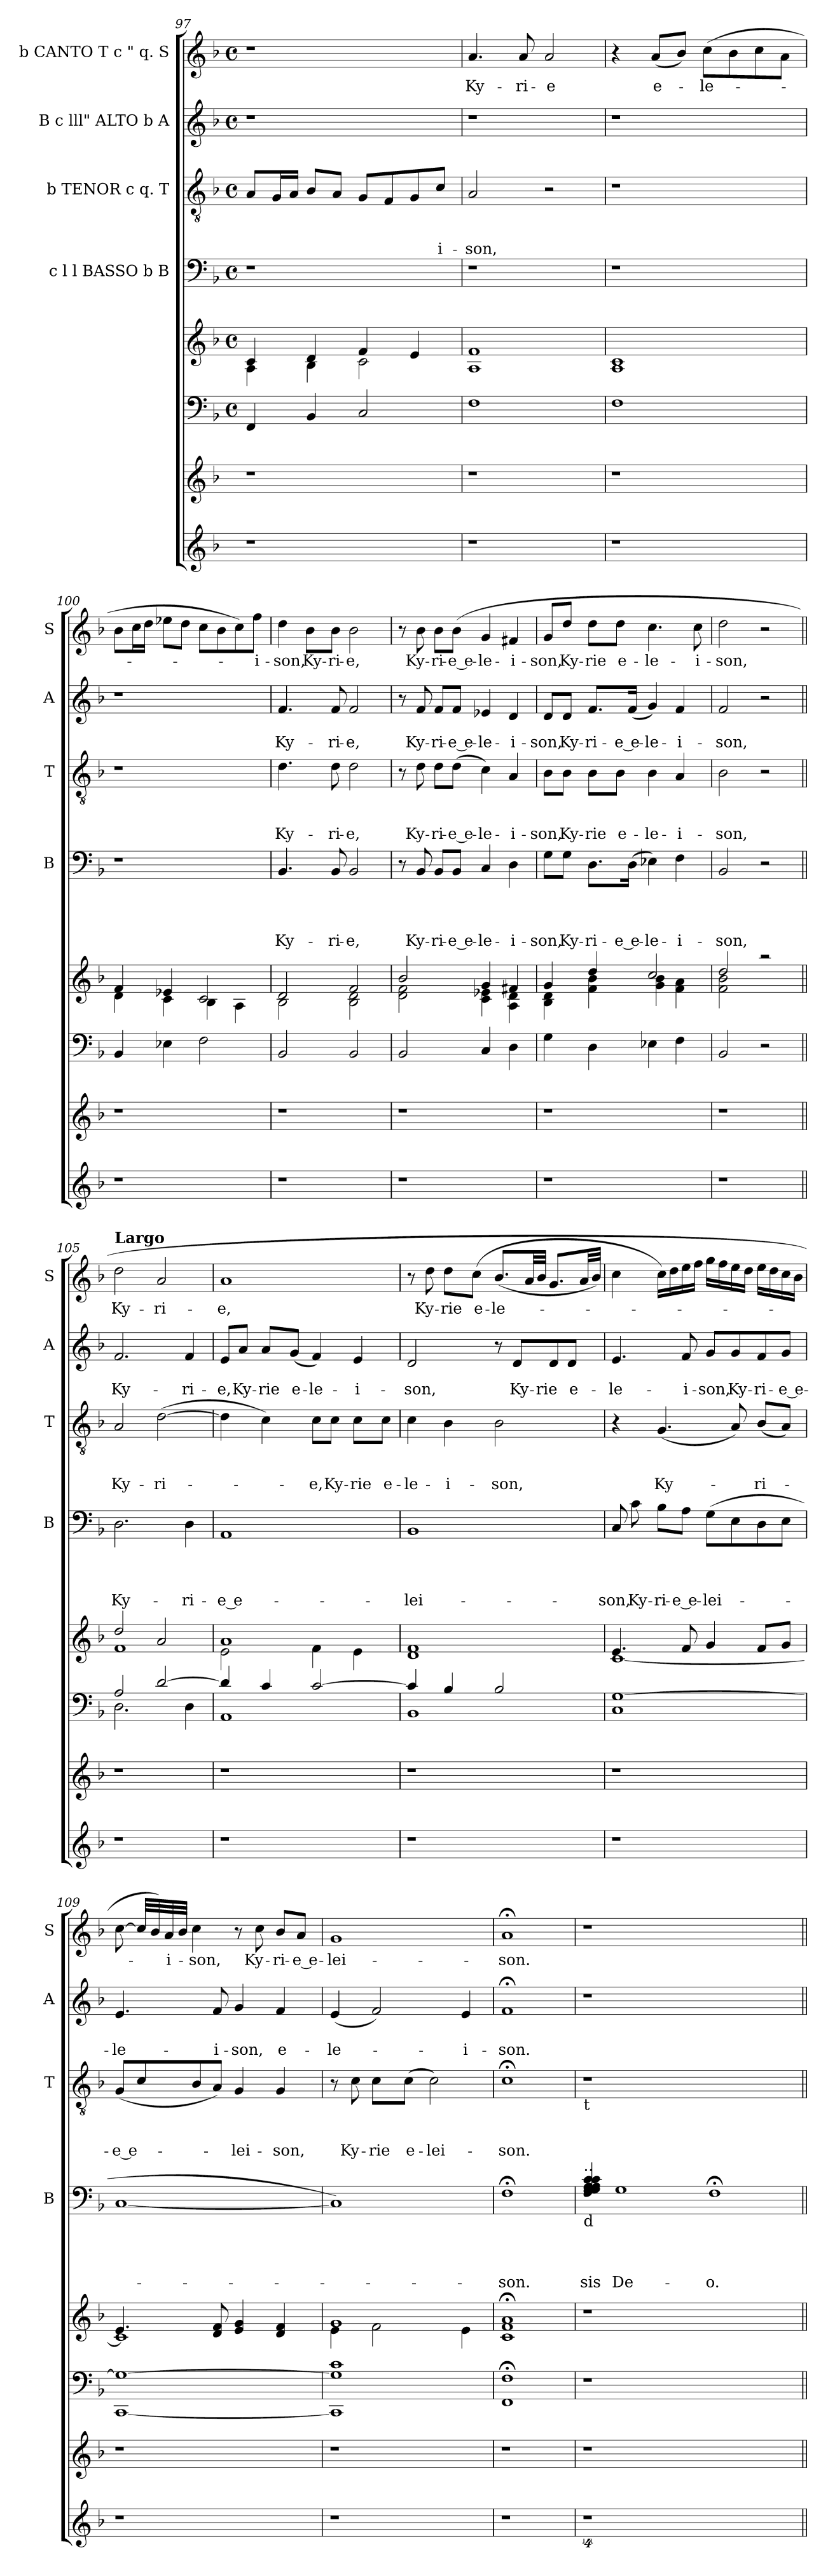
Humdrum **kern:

**kern	**kern	**kern	**kern	**kern	**text	**text	**text	**text	**kern	**text	**text	**text	**kern	**text	**text	**kern	**text
*part7	*part7	*part6	*part5	*part4	*part4	*part4	*part4	*part4	*part3	*part3	*part3	*part3	*part2	*part2	*part2	*part1	*part1
*staff8	*staff7	*staff6	*staff5	*staff4	*staff4	*staff4	*staff4	*staff4	*staff3	*staff3	*staff3	*staff3	*staff2	*staff2	*staff2	*staff1	*staff1
*	*	*	*	*I"c l l BASSO b B	*	*	*	*	*I"b TENOR c q. T	*	*	*	*I"B c lll" ALTO b A	*	*	*I"b CANTO T c " q. S	*
*	*	*	*	*I'B	*	*	*	*	*I'T	*	*	*	*I'A	*	*	*I'S	*
*clefG2	*clefG2	*clefF4	*clefG2	*clefF4	*	*	*	*	*clefGv2	*	*	*	*clefG2	*	*	*clefG2	*
*k[b-]	*k[b-]	*k[b-]	*k[b-]	*k[b-]	*	*	*	*	*k[b-]	*	*	*	*k[b-]	*	*	*k[b-]	*
*F:	*F:	*F:	*F:	*F:	*	*	*	*	*F:	*	*	*	*F:	*	*	*F:	*
*	*	*M4/4	*M4/4	*M4/4	*	*	*	*	*M4/4	*	*	*	*M4/4	*	*	*M4/4	*
*	*	*met(c)	*met(c)	*met(c)	*	*	*	*	*met(c)	*	*	*	*met(c)	*	*	*met(c)	*
=97	=97	=97	=97	=97	=97	=97	=97	=97	=97	=97	=97	=97	=97	=97	=97	=97	=97
*	*	*	*^	*	*	*	*	*	*	*	*	*	*	*	*	*	*
1r	1r	4FF/	4c/	4A\	1r	.	.	.	.	8A/L	.	.	.	1r	.	.	1r	.
.	.	.	.	.	.	.	.	.	.	16G/L	.	.	.	.	.	.	.	.
.	.	.	.	.	.	.	.	.	.	16A/JJ	.	.	.	.	.	.	.	.
.	.	4BB-/	4d/	4B-\	.	.	.	.	.	8B-/L	.	.	.	.	.	.	.	.
.	.	.	.	.	.	.	.	.	.	8A/J	.	.	.	.	.	.	.	.
.	.	2C/	4f/	2c\	.	.	.	.	.	8G/L	.	.	.	.	.	.	.	.
.	.	.	.	.	.	.	.	.	.	8F/	.	.	.	.	.	.	.	.
.	.	.	4e/	.	.	.	.	.	.	8G/	.	.	.	.	.	.	.	.
!	!	!	!	!	!	!	!	!	!	!	!	!	!LO:LY:b	!	!	!	!	!
.	.	.	.	.	.	.	.	.	.	8c/J	.	.	-i-	.	.	.	.	.
*	*	*	*v	*v	*	*	*	*	*	*	*	*	*	*	*	*	*	*
=98	=98	=98	=98	=98	=98	=98	=98	=98	=98	=98	=98	=98	=98	=98	=98	=98	=98
!	!	!	!	!	!	!	!	!	!	!	!	!LO:LY:b	!	!	!	!	!LO:LY:b
1r	1r	1F	1A 1f	1r	.	.	.	.	2A/	.	.	-son,	1r	.	.	4.a/	Ky-
!	!	!	!	!	!	!	!	!	!	!	!	!	!	!	!	!	!LO:LY:b
.	.	.	.	.	.	.	.	.	.	.	.	.	.	.	.	8a/	-ri-
!	!	!	!	!	!	!	!	!	!	!	!	!	!	!	!	!	!LO:LY:b
.	.	.	.	.	.	.	.	.	2r	.	.	.	.	.	.	2a/	-e
!!LO:LB:g=z
=99	=99	=99	=99	=99	=99	=99	=99	=99	=99	=99	=99	=99	=99	=99	=99	=99	=99
1r	1r	1F	1A 1c	1r	.	.	.	.	1r	.	.	.	1r	.	.	4r	.
!	!	!	!	!	!	!	!	!	!	!	!	!	!	!	!	!	!LO:LY:b
.	.	.	.	.	.	.	.	.	.	.	.	.	.	.	.	(<8a/L	e-
.	.	.	.	.	.	.	.	.	.	.	.	.	.	.	.	8b-/J)	.
!	!	!	!	!	!	!	!	!	!	!	!	!	!	!	!	!	!LO:LY:b
.	.	.	.	.	.	.	.	.	.	.	.	.	.	.	.	(>8cc\L	-le-
.	.	.	.	.	.	.	.	.	.	.	.	.	.	.	.	8b-\	.
.	.	.	.	.	.	.	.	.	.	.	.	.	.	.	.	8cc\	.
.	.	.	.	.	.	.	.	.	.	.	.	.	.	.	.	8a\J	.
=100	=100	=100	=100	=100	=100	=100	=100	=100	=100	=100	=100	=100	=100	=100	=100	=100	=100
*	*	*	*^	*	*	*	*	*	*	*	*	*	*	*	*	*	*
1r	1r	4BB-/	4f/	4d\	1r	.	.	.	.	1r	.	.	.	1r	.	.	8b-\L	.
.	.	.	.	.	.	.	.	.	.	.	.	.	.	.	.	.	16cc\L	.
.	.	.	.	.	.	.	.	.	.	.	.	.	.	.	.	.	16dd\JJ	.
.	.	4E-X\	4e-X/	4c\	.	.	.	.	.	.	.	.	.	.	.	.	8ee-X\L	.
.	.	.	.	.	.	.	.	.	.	.	.	.	.	.	.	.	8dd\J	.
.	.	2F\	2c/	4B-\	.	.	.	.	.	.	.	.	.	.	.	.	8cc\L	.
.	.	.	.	.	.	.	.	.	.	.	.	.	.	.	.	.	8b-\	.
.	.	.	.	4A\	.	.	.	.	.	.	.	.	.	.	.	.	8cc\)	.
!	!	!	!	!	!	!	!	!	!	!	!	!	!	!	!	!	!	!LO:LY:b
.	.	.	.	.	.	.	.	.	.	.	.	.	.	.	.	.	8ff\J	-i-
=101	=101	=101	=101	=101	=101	=101	=101	=101	=101	=101	=101	=101	=101	=101	=101	=101	=101	=101
!	!	!	!	!	!	!	!	!	!LO:LY:b	!	!	!	!LO:LY:b	!	!	!LO:LY:b	!	!LO:LY:b
1r	1r	2BB-/	2d/	2B-\	4.BB-/	.	.	.	Ky-	4.d\	.	.	Ky-	4.f/	.	Ky-	4dd\	-son,
!	!	!	!	!	!	!	!	!	!	!	!	!	!	!	!	!	!	!LO:LY:b
.	.	.	.	.	.	.	.	.	.	.	.	.	.	.	.	.	8b-\L	Ky-
!	!	!	!	!	!	!	!	!	!LO:LY:b	!	!	!	!LO:LY:b	!	!	!LO:LY:b	!	!LO:LY:b
.	.	.	.	.	8BB-/	.	.	.	-ri-	8d\	.	.	-ri-	8f/	.	-ri-	8b-\J	-ri-
!	!	!	!	!	!	!	!	!	!LO:LY:b	!	!	!	!LO:LY:b	!	!	!LO:LY:b	!	!LO:LY:b
.	.	2BB-/	2f/	2B-\ 2d\	2BB-/	.	.	.	-e,	2d\	.	.	-e,	2f/	.	-e,	2b-\	-e,
=102	=102	=102	=102	=102	=102	=102	=102	=102	=102	=102	=102	=102	=102	=102	=102	=102	=102	=102
1r	1r	2BB-/	2b-/	2d\ 2f\	8r	.	.	.	.	8r	.	.	.	8r	.	.	8r	.
!	!	!	!	!	!	!	!	!	!LO:LY:b	!	!	!	!LO:LY:b	!	!	!LO:LY:b	!	!LO:LY:b
.	.	.	.	.	8BB-/	.	.	.	Ky-	8d\	.	.	Ky-	8f/	.	Ky-	8b-\	Ky-
!	!	!	!	!	!	!	!	!	!LO:LY:b	!	!	!	!LO:LY:b	!	!	!LO:LY:b	!	!LO:LY:b
.	.	.	.	.	8BB-/L	.	.	.	-ri-	8d\L	.	.	-ri-	8f/L	.	-ri-	8b-\L	-ri-
!	!	!	!	!	!	!	!	!	!LO:LY:b:rj	!	!	!	!LO:LY:b:rj	!	!	!LO:LY:b:rj	!	!LO:LY:b:rj
.	.	.	.	.	8BB-/J	.	.	.	-e e-	(<8d\J	.	.	-e e-	8f/J	.	-e e-	(<8b-\J	-e e-
!	!	!	!	!	!	!	!	!	!LO:LY:b	!	!	!	!LO:LY:b	!	!	!LO:LY:b	!	!LO:LY:b
.	.	4C/	4g/	4c\ 4e-X\	4C/	.	.	.	-le-	4c\)	.	.	-le-	4e-X/	.	-le-	4g/	-le-
!	!	!	!	!	!	!	!	!	!LO:LY:b	!	!	!	!LO:LY:b	!	!	!LO:LY:b	!	!LO:LY:b
.	.	4D\	4f#X/	4A\ 4d\	4D\	.	.	.	-i-	4A/	.	.	-i-	4d/	.	-i-	4f#X/	-i-
!!LO:PB:g=z
=103	=103	=103	=103	=103	=103	=103	=103	=103	=103	=103	=103	=103	=103	=103	=103	=103	=103	=103
!	!	!	!	!	!	!	!	!	!LO:LY:b	!	!	!	!LO:LY:b	!	!	!LO:LY:b	!	!LO:LY:b
1r	1r	4G\	4g/	4B-\ 4d\	8G\L	.	.	.	-son,	8B-\L	.	.	-son,	8d/L	.	-son,	8g/L	-son,
!	!	!	!	!	!	!	!	!	!LO:LY:b	!	!	!	!LO:LY:b	!	!	!LO:LY:b	!	!LO:LY:b
.	.	.	.	.	8G\J	.	.	.	Ky-	8B-\J	.	.	Ky-	8d/J	.	Ky-	8dd/J	Ky-
!	!	!	!	!	!	!	!	!	!LO:LY:b:rj	!	!	!	!LO:LY:b	!	!	!LO:LY:b:rj	!	!LO:LY:b
.	.	4D\	4dd/	4f\ 4b-\	8.D\L	.	.	.	-ri-	8B-\L	.	.	-ri­e	8.f/L	.	-ri-	8dd\L	-ri­e
!	!	!	!	!	!	!	!	!	!	!	!	!	!LO:LY:b	!	!	!	!	!LO:LY:b
.	.	.	.	.	.	.	.	.	.	8B-\J	.	.	e-	.	.	.	8dd\J	e-
!	!	!	!	!	!	!	!	!	!LO:LY:b:rj	!	!	!	!	!	!	!LO:LY:b:rj	!	!
.	.	.	.	.	(<16D\Jk	.	.	.	-e e-	.	.	.	.	(<16f/Jk	.	-e e-	.	.
!	!	!	!	!	!	!	!	!	!LO:LY:b:rj	!	!	!	!LO:LY:b	!	!	!LO:LY:b	!	!LO:LY:b
.	.	4E-X\	2cc/	4g\ 4b-\	4E-X\)	.	.	.	-le-	4B-\	.	.	-le-	4g/)	.	-le-	4.cc\	-le-
!	!	!	!	!	!	!	!	!	!LO:LY:b	!	!	!	!LO:LY:b	!	!	!LO:LY:b	!	!
.	.	4F\	.	4f\ 4a\	4F\	.	.	.	-i-	4A/	.	.	-i-	4f/	.	-i-	.	.
!	!	!	!	!	!	!	!	!	!	!	!	!	!	!	!	!	!	!LO:LY:b
.	.	.	.	.	.	.	.	.	.	.	.	.	.	.	.	.	8cc\	-i-
=104	=104	=104	=104	=104	=104	=104	=104	=104	=104	=104	=104	=104	=104	=104	=104	=104	=104	=104
!	!	!	!	!	!	!	!	!	!LO:LY:b	!	!	!	!LO:LY:b	!	!	!LO:LY:b	!	!LO:LY:b
1r	1r	2BB-/	2dd/	2f\ 2b-\	2BB-/	.	.	.	-son,	2B-\	.	.	-son,	2f/	.	-son,	2dd\	-son,
.	.	2r	2raa	2ryy	2r	.	.	.	.	2r	.	.	.	2r	.	.	2r	.
=105||	=105||	=105||	=105||	=105||	=105||	=105||	=105||	=105||	=105||	=105||	=105||	=105||	=105||	=105||	=105||	=105||	=105||	=105||
*	*	*^	*	*	*	*	*	*	*	*	*	*	*	*	*	*	*	*
!	!	!	!	!	!	!	!	!	!	!	!	!	!	!	!	!	!	!LO:TX:a:B:t=Largo	!
!	!	!	!	!	!	!	!	!	!	!LO:LY:b	!	!	!	!LO:LY:b	!	!	!LO:LY:b	!	!LO:LY:b
1r	1r	2A/	2.D\	2dd/	1f	2.D\	.	.	.	Ky-	2A/	.	.	Ky-	2.f/	.	Ky-	2dd\	Ky-
!	!	!	!	!	!	!	!	!	!	!	!	!	!	!LO:LY:b	!	!	!	!	!LO:LY:b
.	.	[>2d/	.	2a/	.	.	.	.	.	.	(>[>2d\	.	.	-ri-	.	.	.	2a/	-ri-
!	!	!	!	!	!	!	!	!	!	!LO:LY:b	!	!	!	!	!	!	!LO:LY:b	!	!
.	.	.	4D\	.	.	4D\	.	.	.	-ri-	.	.	.	.	4f/	.	-ri-	.	.
=106	=106	=106	=106	=106	=106	=106	=106	=106	=106	=106	=106	=106	=106	=106	=106	=106	=106	=106	=106
!	!	!	!	!	!	!	!	!	!	!LO:LY:b:rj	!	!	!	!	!	!	!LO:LY:b	!	!LO:LY:b
1r	1r	4d/]	1AA	1a	2e\	1AA	.	.	.	-e e-	4d\]	.	.	.	8e/L	.	-e,	1a	-e,
!	!	!	!	!	!	!	!	!	!	!	!	!	!	!	!	!	!LO:LY:b	!	!
.	.	.	.	.	.	.	.	.	.	.	.	.	.	.	8a/J	.	Ky-	.	.
!	!	!	!	!	!	!	!	!	!	!	!	!	!	!	!	!	!LO:LY:b	!	!
.	.	4c/	.	.	.	.	.	.	.	.	4c\)	.	.	.	8a/L	.	-ri­e	.	.
!	!	!	!	!	!	!	!	!	!	!	!	!	!	!	!	!	!LO:LY:b	!	!
.	.	.	.	.	.	.	.	.	.	.	.	.	.	.	(<8g/J	.	e-	.	.
!	!	!	!	!	!	!	!	!	!	!	!	!	!	!LO:LY:b	!	!	!LO:LY:b:rj	!	!
.	.	[>2c/	.	.	4f\	.	.	.	.	.	8c\L	.	.	-e,	4f/)	.	-le-	.	.
!	!	!	!	!	!	!	!	!	!	!	!	!	!	!LO:LY:b	!	!	!	!	!
.	.	.	.	.	.	.	.	.	.	.	8c\J	.	.	Ky-	.	.	.	.	.
!	!	!	!	!	!	!	!	!	!	!	!	!	!	!LO:LY:b	!	!	!LO:LY:b	!	!
.	.	.	.	.	4e\	.	.	.	.	.	8c\L	.	.	-ri­e	4e/	.	-i-	.	.
!	!	!	!	!	!	!	!	!	!	!	!	!	!	!LO:LY:b	!	!	!	!	!
.	.	.	.	.	.	.	.	.	.	.	8c\J	.	.	e-	.	.	.	.	.
*	*	*	*	*v	*v	*	*	*	*	*	*	*	*	*	*	*	*	*	*
=107	=107	=107	=107	=107	=107	=107	=107	=107	=107	=107	=107	=107	=107	=107	=107	=107	=107	=107
!	!	!	!	!	!	!	!	!	!LO:LY:b	!	!	!	!LO:LY:b	!	!	!LO:LY:b	!	!
1r	1r	4c/]	1BB-	1d 1f	1BB-	.	.	.	-lei-	4c\	.	.	-le-	2d/	.	-son,	8r	.
!	!	!	!	!	!	!	!	!	!	!	!	!	!	!	!	!	!	!LO:LY:b
.	.	.	.	.	.	.	.	.	.	.	.	.	.	.	.	.	8dd\	Ky-
!	!	!	!	!	!	!	!	!	!	!	!	!	!LO:LY:b	!	!	!	!	!LO:LY:b
.	.	4B-/	.	.	.	.	.	.	.	4B-\	.	.	-i-	.	.	.	8dd\L	-ri­e
!	!	!	!	!	!	!	!	!	!	!	!	!	!	!	!	!	!	!LO:LY:b
.	.	.	.	.	.	.	.	.	.	.	.	.	.	.	.	.	(<8cc\J	e-
!	!	!	!	!	!	!	!	!	!	!	!	!	!LO:LY:b	!	!	!	!	!LO:LY:b:rj
.	.	2B-/	.	.	.	.	.	.	.	2B-\	.	.	-son,	8r	.	.	(>8.b-/L	-le-
!	!	!	!	!	!	!	!	!	!	!	!	!	!	!	!	!LO:LY:b	!	!
.	.	.	.	.	.	.	.	.	.	.	.	.	.	8d/L	.	Ky-	.	.
.	.	.	.	.	.	.	.	.	.	.	.	.	.	.	.	.	32a/LL	.
.	.	.	.	.	.	.	.	.	.	.	.	.	.	.	.	.	32b-/JJJ	.
!	!	!	!	!	!	!	!	!	!	!	!	!	!	!	!	!LO:LY:b	!	!
.	.	.	.	.	.	.	.	.	.	.	.	.	.	8d/	.	-ri­e	8.g/L	.
!	!	!	!	!	!	!	!	!	!	!	!	!	!	!	!	!LO:LY:b	!	!
.	.	.	.	.	.	.	.	.	.	.	.	.	.	8d/J	.	e-	.	.
.	.	.	.	.	.	.	.	.	.	.	.	.	.	.	.	.	32a/LL	.
.	.	.	.	.	.	.	.	.	.	.	.	.	.	.	.	.	32b-/JJJ)	.
*	*	*v	*v	*	*	*	*	*	*	*	*	*	*	*	*	*	*	*
!!LO:LB:g=z
=108	=108	=108	=108	=108	=108	=108	=108	=108	=108	=108	=108	=108	=108	=108	=108	=108	=108
*	*	*	*^	*	*	*	*	*	*	*	*	*	*	*	*	*	*
!	!	!	!	!	!	!	!	!	!LO:LY:b	!	!	!	!	!	!	!LO:LY:b	!	!
1r	1r	1C [>1G	4.e/	[<1c	8C/	.	.	.	-son,	4r	.	.	.	4.e/	.	-le-	4cc\	.
!	!	!	!	!	!	!	!	!	!LO:LY:b	!	!	!	!	!	!	!	!	!
.	.	.	.	.	8c\	.	.	.	Ky-	.	.	.	.	.	.	.	.	.
!	!	!	!	!	!	!	!	!	!LO:LY:b	!	!	!	!LO:LY:b	!	!	!	!	!
.	.	.	.	.	8B-\L	.	.	.	-ri-	(<4.G/	.	.	Ky-	.	.	.	16cc\LL)	.
.	.	.	.	.	.	.	.	.	.	.	.	.	.	.	.	.	16dd\	.
!	!	!	!	!	!	!	!	!	!LO:LY:b:rj	!	!	!	!	!	!	!LO:LY:b	!	!
.	.	.	8f/	.	8A\J	.	.	.	-e e-	.	.	.	.	8f/	.	-i-	16ee\	.
.	.	.	.	.	.	.	.	.	.	.	.	.	.	.	.	.	16ff\JJ	.
!	!	!	!	!	!	!	!	!	!LO:LY:b	!	!	!	!	!	!	!LO:LY:b	!	!
.	.	.	4g/	.	(>8G\L	.	.	.	-lei-	.	.	.	.	8g/L	.	-son,	16gg\LL	.
.	.	.	.	.	.	.	.	.	.	.	.	.	.	.	.	.	16ff\	.
!	!	!	!	!	!	!	!	!	!	!	!	!	!	!	!	!LO:LY:b	!	!
.	.	.	.	.	8E\	.	.	.	.	8A/)	.	.	.	8g/	.	Ky-	16ee\	.
.	.	.	.	.	.	.	.	.	.	.	.	.	.	.	.	.	16dd\JJ	.
!	!	!	!	!	!	!	!	!	!	!	!	!	!LO:LY:b	!	!	!LO:LY:b	!	!
.	.	.	8f/L	.	8D\	.	.	.	.	(<8B-/L	.	.	-ri-	8f/	.	-ri-	16ee\LL	.
.	.	.	.	.	.	.	.	.	.	.	.	.	.	.	.	.	16dd\	.
!	!	!	!	!	!	!	!	!	!	!	!	!	!	!	!	!LO:LY:b:rj	!	!
.	.	.	8g/J	.	8E\J	.	.	.	.	8A/J)	.	.	.	8g/J	.	-e e-	16cc\	.
.	.	.	.	.	.	.	.	.	.	.	.	.	.	.	.	.	16b-\JJ	.
=109	=109	=109	=109	=109	=109	=109	=109	=109	=109	=109	=109	=109	=109	=109	=109	=109	=109	=109
!	!	!	!	!	!	!	!	!	!	!	!	!	!LO:LY:b:rj	!	!	!LO:LY:b	!	!
1r	1r	[<1CC 1G_	4.e/	1c]	[<1C	.	.	.	.	(<8G/L	.	.	-e e-	4.e/	.	-le-	[>8cc\	.
.	.	.	.	.	.	.	.	.	.	8c/	.	.	.	.	.	.	32cc/LLL]	.
.	.	.	.	.	.	.	.	.	.	.	.	.	.	.	.	.	32b-/)	.
!	!	!	!	!	!	!	!	!	!	!	!	!	!	!	!	!	!	!LO:LY:b
.	.	.	.	.	.	.	.	.	.	.	.	.	.	.	.	.	32a/	-i-
.	.	.	.	.	.	.	.	.	.	.	.	.	.	.	.	.	32b-/JJJ	.
!	!	!	!	!	!	!	!	!	!	!	!	!	!	!	!	!	!	!LO:LY:b
.	.	.	.	.	.	.	.	.	.	8B-/	.	.	.	.	.	.	4cc\	-son,
!	!	!	!	!	!	!	!	!	!	!	!	!	!	!	!	!LO:LY:b	!	!
.	.	.	8d/ 8f/	.	.	.	.	.	.	8A/J)	.	.	.	8f/	.	-i-	.	.
!	!	!	!	!	!	!	!	!	!	!	!	!	!LO:LY:b	!	!	!LO:LY:b	!	!
.	.	.	4e/ 4g/	.	.	.	.	.	.	4G/	.	.	-lei-	4g/	.	-son,	8r	.
!	!	!	!	!	!	!	!	!	!	!	!	!	!	!	!	!	!	!LO:LY:b
.	.	.	.	.	.	.	.	.	.	.	.	.	.	.	.	.	8cc\	Ky-
!	!	!	!	!	!	!	!	!	!	!	!	!	!LO:LY:b	!	!	!LO:LY:b	!	!LO:LY:b
.	.	.	4d/ 4f/	.	.	.	.	.	.	4G/	.	.	-son,	4f/	.	e-	8b-/L	-ri-
!	!	!	!	!	!	!	!	!	!	!	!	!	!	!	!	!	!	!LO:LY:b:rj
.	.	.	.	.	.	.	.	.	.	.	.	.	.	.	.	.	8a/J	-e e-
=110	=110	=110	=110	=110	=110	=110	=110	=110	=110	=110	=110	=110	=110	=110	=110	=110	=110	=110
!	!	!	!	!	!	!	!	!	!	!	!	!	!	!	!	!LO:LY:b	!	!LO:LY:b
1r	1r	1CC] 1G] 1c	1g	4e\	1C])	.	.	.	.	8r	.	.	.	(<4e/	.	-le-	1g	-lei-
!	!	!	!	!	!	!	!	!	!	!	!	!	!LO:LY:b	!	!	!	!	!
.	.	.	.	.	.	.	.	.	.	8c\	.	.	Ky-	.	.	.	.	.
!	!	!	!	!	!	!	!	!	!	!	!	!	!LO:LY:b	!	!	!	!	!
.	.	.	.	2f\	.	.	.	.	.	8c\L	.	.	-ri­e	2f/)	.	.	.	.
!	!	!	!	!	!	!	!	!	!	!	!	!	!LO:LY:b	!	!	!	!	!
.	.	.	.	.	.	.	.	.	.	(<8c\J	.	.	e-	.	.	.	.	.
!	!	!	!	!	!	!	!	!	!	!	!	!	!LO:LY:b:rj	!	!	!	!	!
.	.	.	.	.	.	.	.	.	.	2c\)	.	.	-lei-	.	.	.	.	.
!	!	!	!	!	!	!	!	!	!	!	!	!	!	!	!	!LO:LY:b	!	!
.	.	.	.	4e\	.	.	.	.	.	.	.	.	.	4e/	.	-i-	.	.
=111	=111	=111	=111	=111	=111	=111	=111	=111	=111	=111	=111	=111	=111	=111	=111	=111	=111	=111
!	!	!	!	!	!	!	!	!	!LO:LY:b	!	!	!	!LO:LY:b	!	!	!LO:LY:b	!	!LO:LY:b
*	*	*	*v	*v	*	*	*	*	*	*	*	*	*	*	*	*	*	*
1r	1r	1FF; 1F;	1c; 1f; 1a;	1F;<	.	.	.	-son.	1c;<	.	.	-son.	1f;	.	-son.	1a;	-son.
!!LO:PB:g=z
=112!	=112!	=112!	=112!	=112!	=112!	=112!	=112!	=112!	=112!	=112!	=112!	=112!	=112!	=112!	=112!	=112!	=112!
!	!	!	!	!	!	!	!	!	!LO:TX:b:t=t	!	!	!	!	!	!	!	!
!	!	!	!	!LO:TX:b:t=d	!	!	!	!	!	!	!	!	!	!	!	!	!
!	!	!	!	!LO:TX:t=..	!	!	!	!	!	!	!	!	!	!	!	!	!
!	!	!	!	!	!	!	!	!LO:LY:b	!	!	!	!	!	!	!	!	!
4%9r	1r	1r	1r	4F/ 4G/ 4G/ 4A/ 4A/ 4c/ 4c/	.	.	.	-sis	1r	.	.	.	1r	.	.	1r	.
!	!	!	!	!	!	!	!	!LO:LY:b	!	!	!	!	!	!	!	!	!
.	.	.	.	1G	.	.	.	De-	.	.	.	.	.	.	.	.	.
.	1ryy	1ryy	1ryy	.	.	.	.	.	1ryy	.	.	.	1ryy	.	.	1ryy	.
!	!	!	!	!	!	!	!	!LO:LY:b:rj	!	!	!	!	!	!	!	!	!
.	.	.	.	1F;<	.	.	.	-o.	.	.	.	.	.	.	.	.	.
.	4ryy	4ryy	4ryy	.	.	.	.	.	4ryy	.	.	.	4ryy	.	.	4ryy	.
=||	=||	=||	=||	=||	=||	=||	=||	=||	=||	=||	=||	=||	=||	=||	=||	=||	=||
*-	*-	*-	*-	*-	*-	*-	*-	*-	*-	*-	*-	*-	*-	*-	*-	*-	*-
